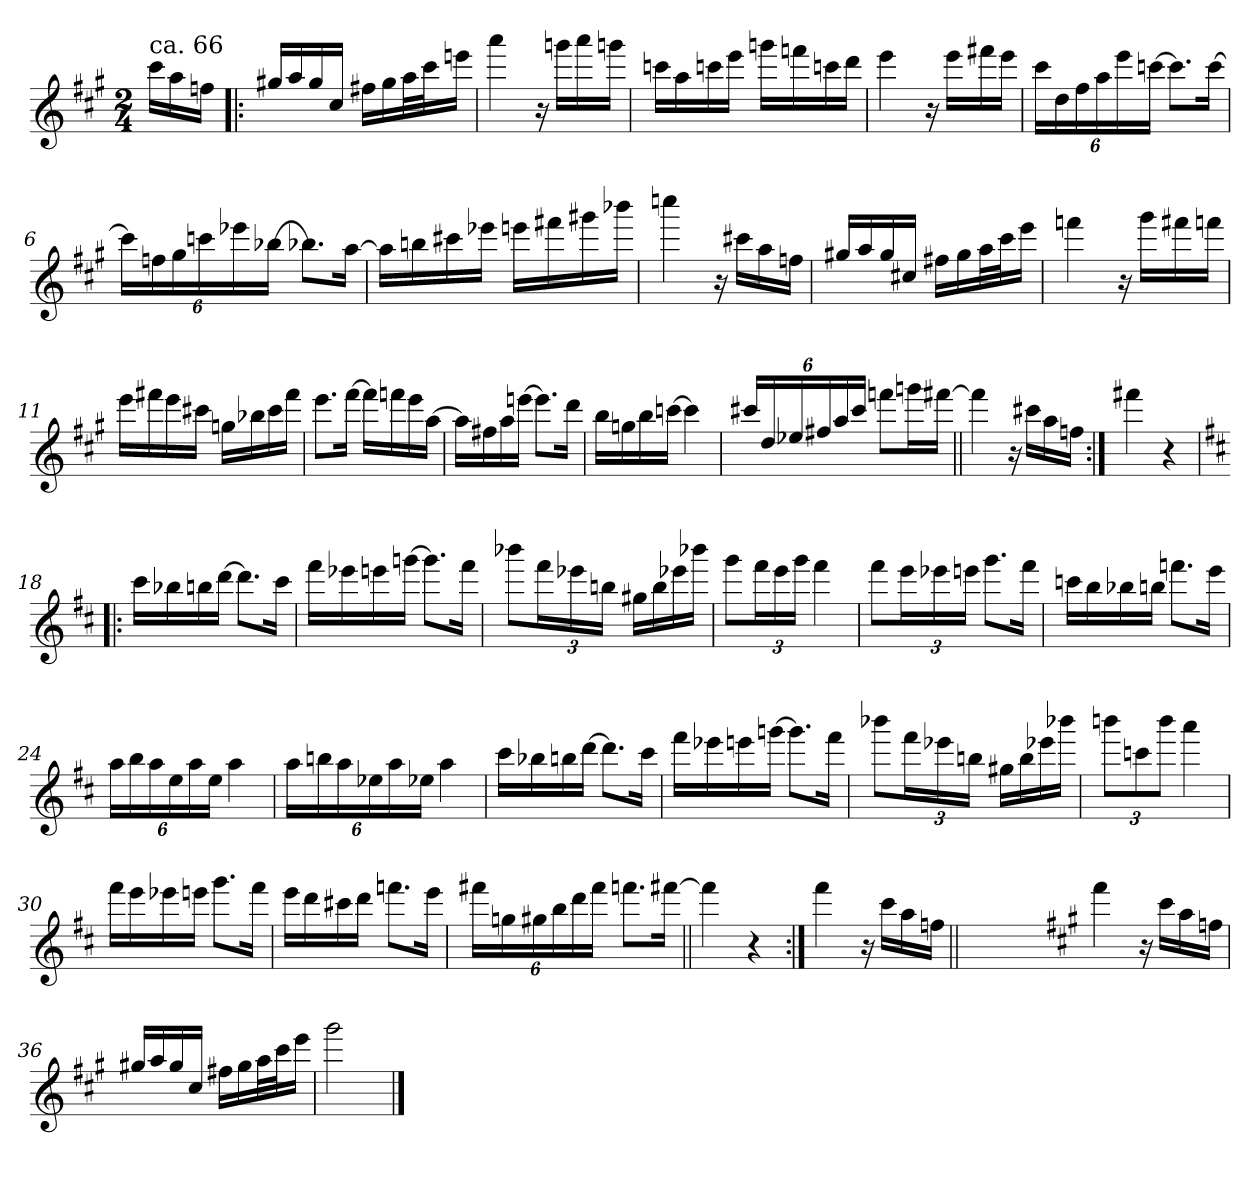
**kern
*part1
*staff1
*clefG2
*k[f#c#g#]
*A:
*M2/4
=
!LO:TX:a:t=ca. 66
16ccc#\LL
16aa\
16ffn\JJ
=1!|:
16gg#X/LL
16aa/
16gg#/
16cc#/JJ
16ff#X\LL
16gg#\
32aa\L
32ccc#\J
16eeen\JJ
=2
4aaa\
16r
16gggn\LL
16aaa\
16gggn\JJ
=3
16cccn\LL
16aa\
16cccn\
16eee\JJ
16gggn\LL
16fffn\
16cccn\
16ddd\JJ
!!LO:LB:g=z
=4
4eee\
16r
16eee\LL
16fff#X\
16eee\JJ
=5
24ccc#\LL
24dd\
24ff#\
24aa\
24eee\
[24cccn\JJ
8.cccn\L]
[16ccc\Jk
=6
24cccn\LL]
24ffn\
24gg#\
24cccn\
24eee-X\
[24bb-X\JJ
8.bb-X\L]
[16aa\Jk
=7
16aa\LL]
16bbn\
16ccc#X\
16eee-X\JJ
16eeen\LL
16fff#X\
16ggg#X\
16bbb-X\JJ
!!LO:LB:g=z
=8
4ccccn\
16r
16ccc#X\LL
16aa\
16ffn\JJ
=9
16gg#X/LL
16aa/
16gg#/
16cc#X/JJ
16ff#X\LL
16gg#\
32aa\L
32ccc#\J
16eee\JJ
=10
4fffn\
16r
16ggg#\LL
16fff#X\
16fffn\JJ
=11
16eee\LL
16fff#X\
16eee\
16ccc#X\JJ
16ggn\LL
16bb-X\
16ccc#\
16fff#\JJ
!!LO:LB:g=z
=12
8.eee\L
[16fff#\Jk
16fff#\LL]
16fffn\
16eee\
[16aa\JJ
=13
16aa\LL]
16ff#X\
16aa\
[16eeen\JJ
8.eee\L]
16ddd\Jk
=14
16bb\LL
16ggn\
16bb\
[16cccn\JJ
4cccn\]
=15
24ccc#X/LL
24dd/
24ee-X/
24ff#X/
24aa/
24ccc#/JJ
8fffn\L
16gggn\L
[16fff#X\JJ
!!LO:LB:g=z
=16||
4fff#\]
16r
16ccc#X\LL
16aa\
16ffn\JJ
=17:|!
4fff#X\
4r
=18!|:
*k[f#c#]
*D:
16ccc#\LL
16bb-X\
16bbn\
[16ddd\JJ
8.ddd\L]
16ccc#\Jk
=19
16fff#\LL
16eee-X\
16eeen\
[16gggn\JJ
8.ggg\L]
16fff#\Jk
!!LO:LB:g=z
=20
8bbb-X\L
24fff#\L
24eee-X\
24bbn\JJ
16gg#X\LL
16bb\
16eee-X\
16bbb-X\JJ
=21
8ggg\L
24fff#\L
24eee\
24ggg\JJ
4fff#\
=22
8fff#\L
24eee\L
24eee-X\
24eeen\JJ
8.ggg\L
16fff#\Jk
=23
16cccn\LL
16bb\
16bb-X\
16bbn\JJ
8.fffn\L
16eee\Jk
!!LO:LB:g=z
=24
24aa\LL
24bb\
24aa\
24ee\
24aa\
24ee\JJ
4aa\
=25
24aa\LL
24bbn\
24aa\
24ee-X\
24aa\
24ee-X\JJ
4aa\
=26
16ccc#\LL
16bb-X\
16bbn\
[16ddd\JJ
8.ddd\L]
16ccc#\Jk
=27
16fff#\LL
16eee-X\
16eeen\
[16gggn\JJ
8.ggg\L]
16fff#\Jk
!!LO:LB:g=z
=28
8bbb-X\L
24fff#\L
24eee-X\
24bbn\JJ
16gg#X\LL
16bb\
16eee-X\
16bbb-X\JJ
=29
12bbbn\L
12cccn\
12bbb\J
4aaa\
=30
16fff#\LL
16eee\
16eee-X\
16eeen\JJ
8.ggg\L
16fff#\Jk
=31
16eee\LL
16ddd\
16ccc#X\
16ddd\JJ
8.fffn\L
16eee\Jk
!!LO:LB:g=z
=32
24fff#X\LL
24ggn\
24gg#X\
24bb\
24ddd\
24fff#\JJ
8.fffn\L
[16fff#X\Jk
=33||
4fff#\]
4r
=34:|!
4fff#\
16r
16ccc#\LL
16aa\
16ffn\JJ
=34X341||
2ryy
!!LO:LB:g=z
=35-
*k[f#c#g#]
*A:
4fff#\
16r
16ccc#\LL
16aa\
16ffn\JJ
=36
16gg#X/LL
16aa/
16gg#/
16cc#/JJ
16ff#X\LL
16gg#\
32aa\L
32ccc#\J
16eee\JJ
=37
2ggg#\
==
*-
